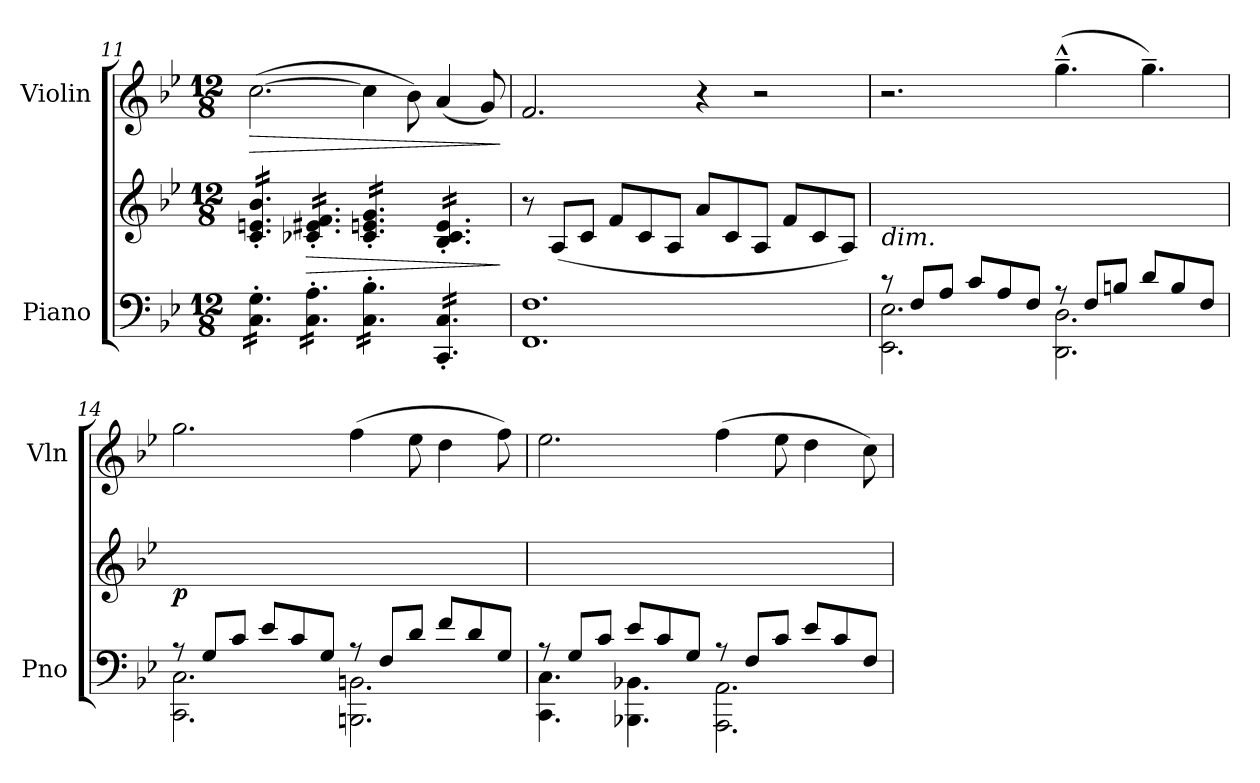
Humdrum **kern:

**kern	**kern	**dynam	**kern	**dynam
*part2	*part2	*part2	*part1	*part1
*staff3	*staff2	*staff2/3	*staff1	*staff1
*I"Piano	*	*	*I"Violin	*
*I'Pno	*	*	*I'Vln	*
*clefF4	*clefG2	*	*clefG2	*
*k[b-e-]	*k[b-e-]	*	*k[b-e-]	*
*M12/8	*M12/8	*	*M12/8	*
=11	=11	=11	=11	=11
!	!	!	!	!LO:HP:b
*tremolo	*	*	*	*
*	*tremolo	*	*	*
16C\' 16G\'LL	16c/' 16en/' 16b-/'LL	.	([2.cc\	>
16C\' 16G\'	16c/' 16en/' 16b-/'	.	.	.
16C\' 16G\'	16c/' 16en/' 16b-/'	.	.	.
16C\' 16G\'	16c/' 16en/' 16b-/'	.	.	.
16C\' 16G\'	16c/' 16en/' 16b-/'	.	.	.
16C\' 16G\'JJ	16c/' 16en/' 16b-/'JJ	.	.	.
!	!	!LO:HP:b	!	!
16C\' 16A\'LL	16c-X/' 16e#X/' 16f/'LL	>	.	.
16C\' 16A\'	16c-X/' 16e#X/' 16f/'	.	.	.
16C\' 16A\'	16c-X/' 16e#X/' 16f/'	.	.	.
16C\' 16A\'	16c-X/' 16e#X/' 16f/'	.	.	.
16C\' 16A\'	16c-X/' 16e#X/' 16f/'	.	.	.
16C\' 16A\'JJ	16c-X/' 16e#X/' 16f/'JJ	.	.	.
16C\' 16B-\'LL	16c-/' 16en/' 16g/'LL	.	4cc\]	.
16C\' 16B-\'	16c-/' 16en/' 16g/'	.	.	.
16C\' 16B-\'	16c-/' 16en/' 16g/'	.	.	.
16C\' 16B-\'	16c-/' 16en/' 16g/'	.	.	.
16C\' 16B-\'	16c-/' 16en/' 16g/'	.	8b-\)	.
16C\' 16B-\'JJ	16c-/' 16en/' 16g/'JJ	.	.	.
16CC/' 16C/'LL	16B-/' 16c-/' 16e/'LL	.	(4a/	.
16CC/' 16C/'	16B-/' 16c-/' 16e/'	.	.	.
16CC/' 16C/'	16B-/' 16c-/' 16e/'	.	.	.
16CC/' 16C/'	16B-/' 16c-/' 16e/'	.	.	.
16CC/' 16C/'	16B-/' 16c-/' 16e/'	.	8g/)	.
16CC/' 16C/'JJ	16B-/' 16c-/' 16e/'JJ	.	.	.
*	*Xtremolo	*	*	*
*Xtremolo	*	*	*	*
.	.	]	.	]
!!LO:LB:g=z
=12	=12	=12	=12	=12
1.FF 1.F	8r	.	2.f/	.
.	(8A/L	.	.	.
.	8c/J	.	.	.
.	8f/L	.	.	.
.	8c/	.	.	.
.	8A/J	.	.	.
.	8a/L	.	4r	.
.	8c/	.	.	.
.	8A/J	.	2r	.
.	8f/L	.	.	.
.	8c/	.	.	.
.	8A/J)	.	.	.
=13	=13	=13	=13	=13
*^	*	*	*	*
!	!	!LO:TX:b:i:t=dim.	!	!	!
8r	2.EE-\ 2.E-\	1.ryy	.	2.r	.
8F/L	.	.	.	.	.
8A/J	.	.	.	.	.
8c/L	.	.	.	.	.
8A/	.	.	.	.	.
8F/J	.	.	.	.	.
8r	2.DD\ 2.D\	.	.	(4.gg~^^\	.
8F/L	.	.	.	.	.
8Bn/J	.	.	.	.	.
8d/L	.	.	.	4.gg~\)	.
8B/	.	.	.	.	.
8F/J	.	.	.	.	.
=14	=14	=14	=14	=14	=14
!	!	!	!LO:DY:b	!	!
8r	2.CC\ 2.C\	1.ryy	p	2.gg\	.
8G/L	.	.	.	.	.
8c/J	.	.	.	.	.
8e-/L	.	.	.	.	.
8c/	.	.	.	.	.
8G/J	.	.	.	.	.
8r	2.BBBn\ 2.BBn\	.	.	(4ff\	.
8F/L	.	.	.	.	.
8d/J	.	.	.	8ee-\	.
8f/L	.	.	.	4dd\	.
8d/	.	.	.	.	.
8G/J	.	.	.	8ff\)	.
!!LO:LB:g=z
=15	=15	=15	=15	=15	=15
8r	4.CC\ 4.C\	1.ryy	.	2.ee-\	.
8G/L	.	.	.	.	.
8c/J	.	.	.	.	.
8e-/L	4.BBB-X\ 4.BB-X\	.	.	.	.
8c/	.	.	.	.	.
8G/J	.	.	.	.	.
8r	2.AAA\ 2.AA\	.	.	(4ff\	.
8F/L	.	.	.	.	.
8c/J	.	.	.	8ee-\	.
8e-/L	.	.	.	4dd\	.
8c/	.	.	.	.	.
8F/J	.	.	.	8cc\)	.
*v	*v	*	*	*	*
=	=	=	=	=
*-	*-	*-	*-	*-
